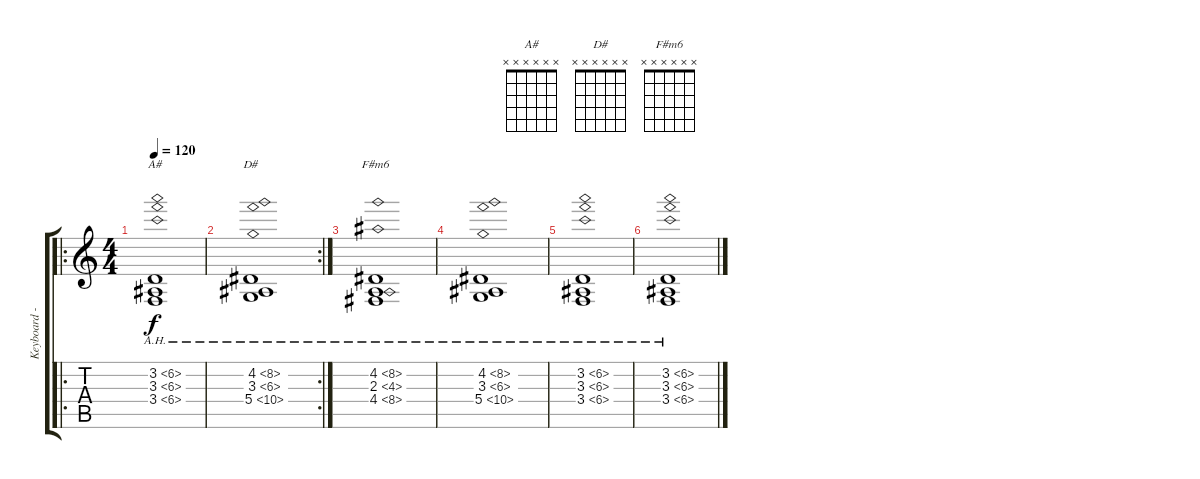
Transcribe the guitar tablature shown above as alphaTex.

\track ("Keyboard - Background" "Keyboard -") {instrument pad2warm}
\staff {score tabs}
\tuning (E4 B3 G3 D3 A2 E2) {hide}
\chord ("A#" x x x x x x) {firstfret 0}
\chord ("D#" x x x x x x) {firstfret 0}
\chord ("F#m6" x x x x x x) {firstfret 0}
\ro
\ts (4 4)
\tempo 120
\clef g2
\ks c
(3.2{ah 3} 3.3{ah 3} 3.4{ah 3}).1{ch "A#" dy f} |
\rc 2
(4.2{ah 4} 3.3{ah 3} 5.4{ah 5}).1{ch "D#"} |
(4.2{ah 4} 2.3{ah 2} 4.4{ah 4}).1{ch "F#m6"} |
(4.2{ah 4} 3.3{ah 3} 5.4{ah 5}).1 |
(3.2{ah 3} 3.3{ah 3} 3.4{ah 3}).1 |
(3.2{ah 3} 3.3{ah 3} 3.4{ah 3}).1
